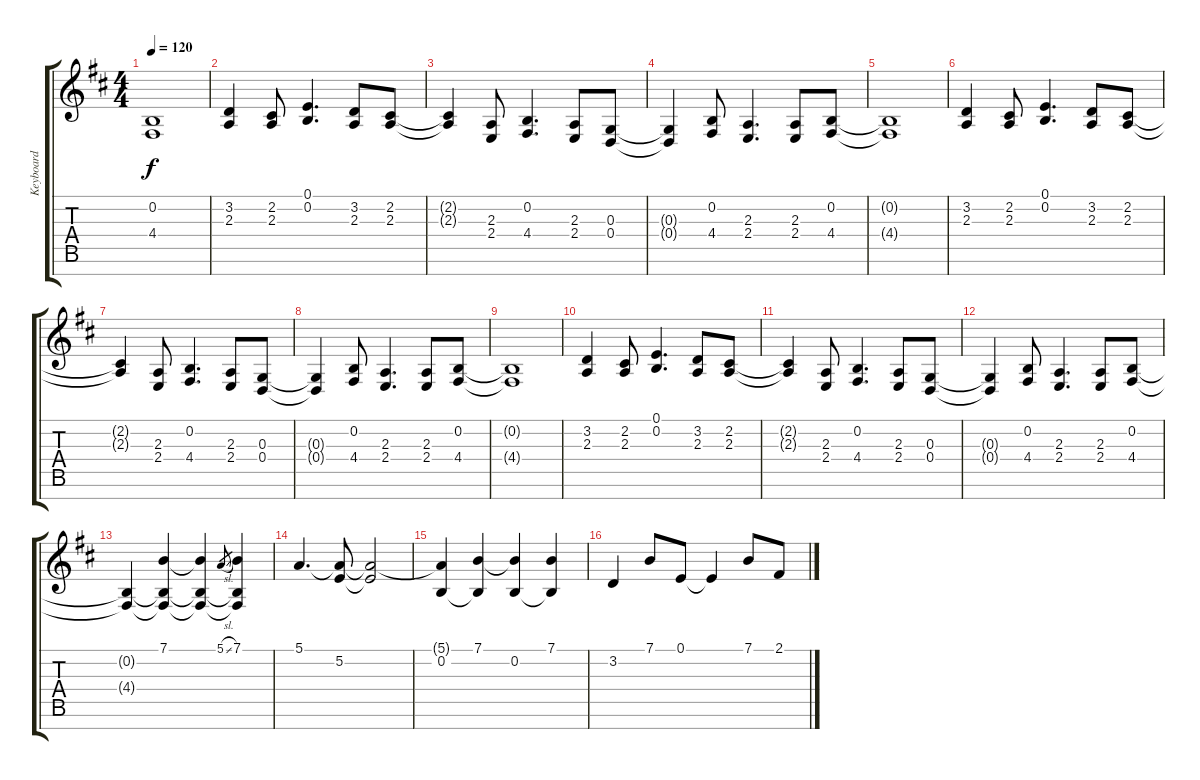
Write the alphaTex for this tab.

\track ("Keyboard" "Keyboard") {instrument pizzicatostrings}
\staff {score tabs}
\tuning (E4 B3 G3 D3 A2 E2 B1) {hide}
\ts (4 4)
\tempo 120
\clef g2
\ks d
(0.2{t} 4.4{t}).1{dy f} |
(3.2 2.3).4 (2.2 2.3).8 (0.1 0.2).4{d} (3.2 2.3).8 (2.2 2.3).8 |
(2.2{t} 2.3{t}).4 (2.3 2.4).8 (0.2 4.4).4{d} (2.3 2.4).8 (0.3 0.4).8 |
(0.3{t} 0.4{t}).4 (0.2 4.4).8 (2.3 2.4).4{d} (2.3 2.4).8 (0.2 4.4).8 |
(0.2{t} 4.4{t}).1 |
(3.2 2.3).4 (2.2 2.3).8 (0.1 0.2).4{d} (3.2 2.3).8 (2.2 2.3).8 |
(2.2{t} 2.3{t}).4 (2.3 2.4).8 (0.2 4.4).4{d} (2.3 2.4).8 (0.3 0.4).8 |
(0.3{t} 0.4{t}).4 (0.2 4.4).8 (2.3 2.4).4{d} (2.3 2.4).8 (0.2 4.4).8 |
(0.2{t} 4.4{t}).1 |
(3.2 2.3).4 (2.2 2.3).8 (0.1 0.2).4{d} (3.2 2.3).8 (2.2 2.3).8 |
(2.2{t} 2.3{t}).4 (2.3 2.4).8 (0.2 4.4).4{d} (2.3 2.4).8 (0.3 0.4).8 |
(0.3{t} 0.4{t}).4 (0.2 4.4).8 (2.3 2.4).4{d} (2.3 2.4).8 (0.2 4.4).8 |
(0.2{t} 4.4{t}).4 (7.1 0.2{t} 4.4{t}).4 (7.1{t} 0.2{t} 4.4{t}).4 5.1{sl}.8{gr} (7.1 0.2{t} 4.4{t}).4 |
5.1.4{d} (5.1{t} 5.2).8 (5.1{t} 5.2{t}).2 |
(5.1{t} 0.2).4 (7.1 0.2{t}).4 (7.1{t} 0.2).4 (7.1 0.2{t}).4 |
3.2.4 7.1.8 0.1.8 0.1{t}.4 7.1.8 2.1.8
